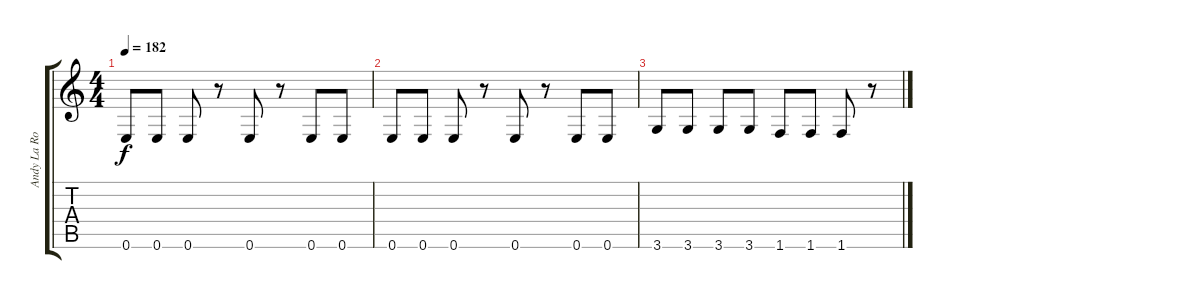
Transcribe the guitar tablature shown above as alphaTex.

\track ("Andy La Rocque" "Andy La Ro") {instrument distortionguitar}
\staff {score tabs}
\tuning (E4 B3 G3 D3 A2 E2) {hide}
\ts (4 4)
\tempo 182
\clef g2
\ks c
0.6.8{dy f} 0.6.8 0.6.8 r.8 0.6.8 r.8 0.6.8 0.6.8 |
0.6.8 0.6.8 0.6.8 r.8 0.6.8 r.8 0.6.8 0.6.8 |
3.6.8 3.6.8 3.6.8 3.6.8 1.6.8 1.6.8 1.6.8 r.8
